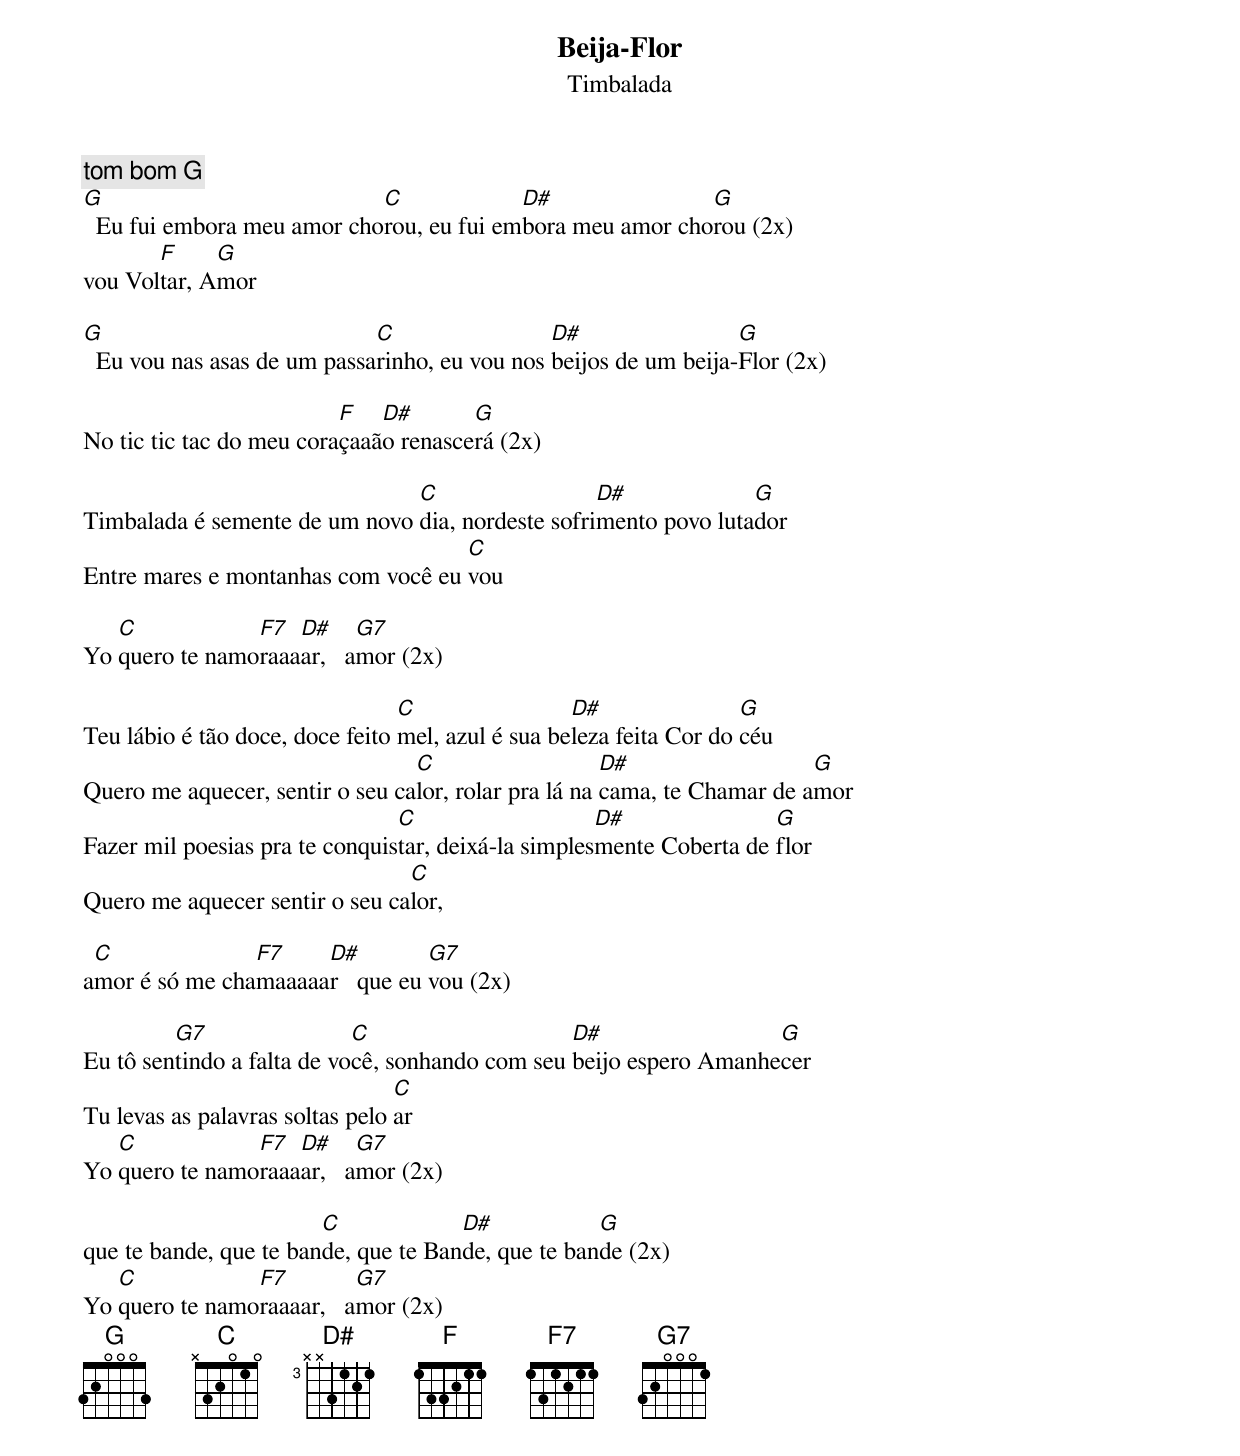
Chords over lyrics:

Beija-Flor
Timbalada

tom bom G
G                           C             D#               G
  Eu fui embora meu amor chorou, eu fui embora meu amor chorou (2x)
       F     G
vou Voltar, Amor

G                            C                 D#                 G
  Eu vou nas asas de um passarinho, eu vou nos beijos de um beija-Flor (2x)

                          F   D#       G
No tic tic tac do meu coraçaaão renascerá (2x)

                               C                  D#             G
Timbalada é semente de um novo dia, nordeste sofrimento povo lutador
                                    C
Entre mares e montanhas com você eu vou

   C            F7  D#     G7
Yo quero te namoraaaar,   amor (2x)

                                 C                 D#                G
Teu lábio é tão doce, doce feito mel, azul é sua beleza feita Cor do céu
                                 C                    D#                  G
Quero me aquecer, sentir o seu calor, rolar pra lá na cama, te Chamar de amor
                                C                    D#               G
Fazer mil poesias pra te conquistar, deixá-la simplesmente Coberta de flor
                                C
Quero me aquecer sentir o seu calor,

 C              F7    D#         G7
amor é só me chamaaaaar   que eu vou (2x)

         G7                 C                    D#                 G
Eu tô sentindo a falta de você, sonhando com seu beijo espero Amanhecer
                                 C
Tu levas as palavras soltas pelo ar
   C            F7  D#     G7
Yo quero te namoraaaar,   amor (2x)

                        C             D#            G
que te bande, que te bande, que te Bande, que te bande (2x)
   C            F7         G7
Yo quero te namoraaaar,   amor (2x)
